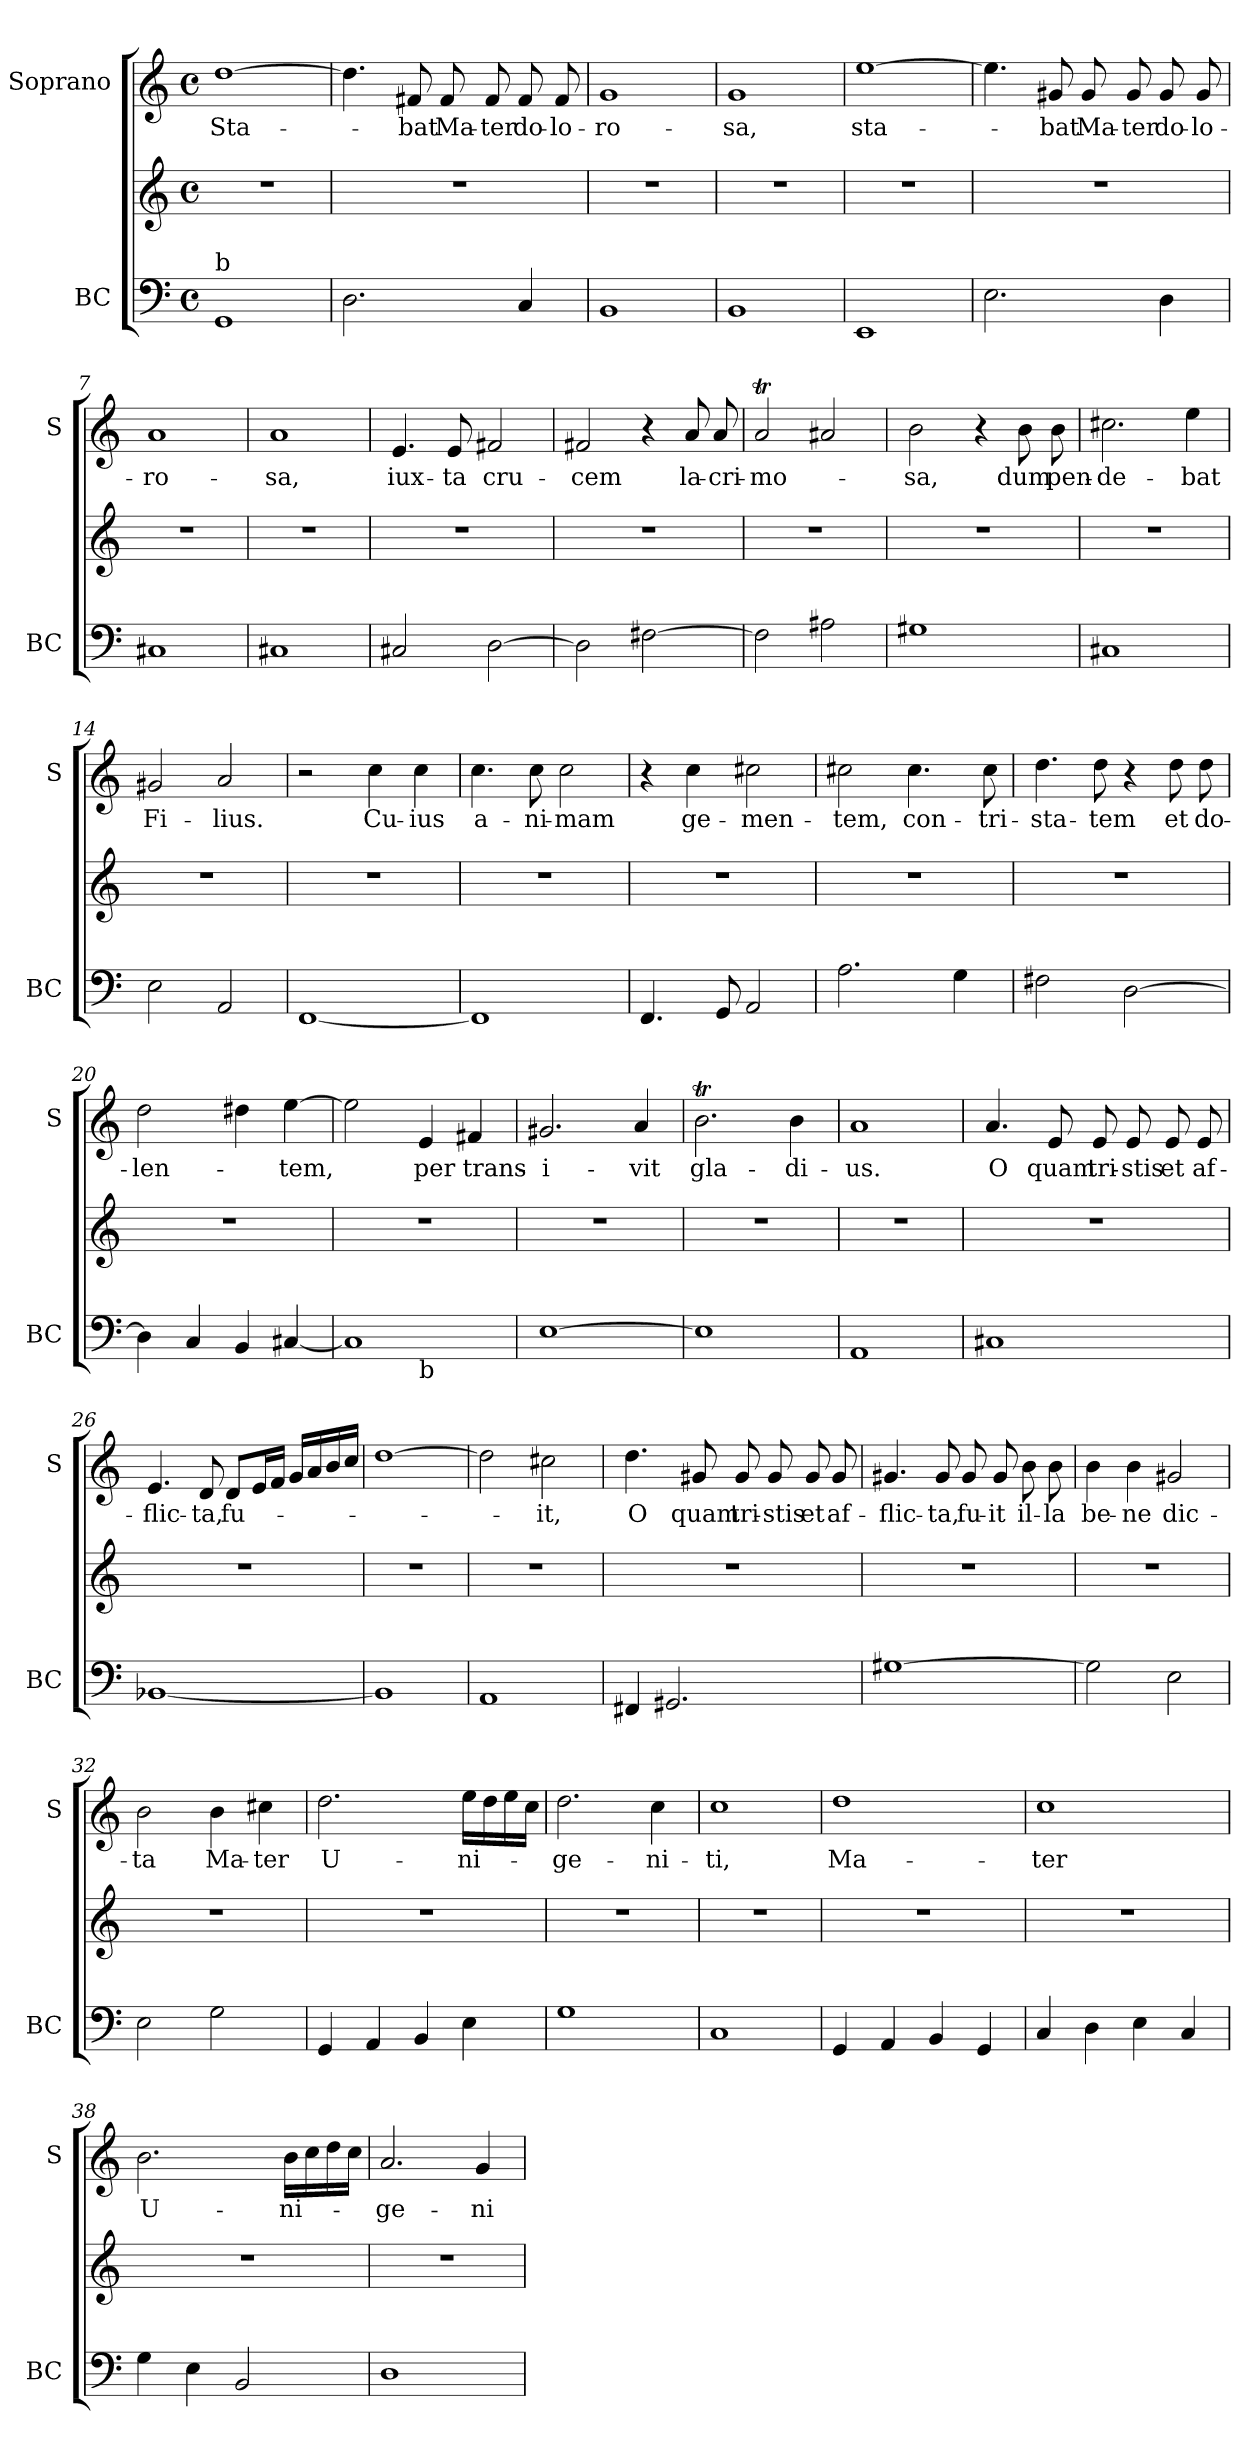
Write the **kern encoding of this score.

**kern	**kern	**kern	**text
*part2	*part2	*part1	*part1
*staff3	*staff2	*staff1	*staff1
*I"BC	*	*I"Soprano	*
*I'BC	*	*I'S	*
*clefF4	*clefG2	*clefG2	*
*k[]	*k[]	*k[]	*
*C:	*C:	*C:	*
*M4/4	*M4/4	*M4/4	*
*met(c)	*met(c)	*met(c)	*
=1	=1	=1	=1
!LO:TX:a:t=b	!	!	!
!	!	!	!LO:LY:b
1GG	1r	[1dd	Sta-
=2	=2	=2	=2
2.D\	1r	4.dd\]	.
!	!	!	!LO:LY:b
.	.	8f#X/	-bat
!	!	!	!LO:LY:b
.	.	8f#/	Ma-
!	!	!	!LO:LY:b
.	.	8f#/	-ter
!	!	!	!LO:LY:b
4C/	.	8f#/	do-
!	!	!	!LO:LY:b
.	.	8f#/	-lo-
=3	=3	=3	=3
!	!	!	!LO:LY:b
1BB	1r	1g	-ro-
=4	=4	=4	=4
!	!	!	!LO:LY:b
1BB	1r	1g	-sa,
=5	=5	=5	=5
!	!	!	!LO:LY:b
1EE	1r	[1ee	sta-
=6	=6	=6	=6
2.E\	1r	4.ee\]	.
!	!	!	!LO:LY:b
.	.	8g#X/	-bat
!	!	!	!LO:LY:b
.	.	8g#/	Ma-
!	!	!	!LO:LY:b
.	.	8g#/	-ter
!	!	!	!LO:LY:b
4D\	.	8g#/	do-
!	!	!	!LO:LY:b
.	.	8g#/	-lo-
!!LO:LB:g=z
=7	=7	=7	=7
!	!	!	!LO:LY:b
1C#X	1r	1a	-ro-
=8	=8	=8	=8
!	!	!	!LO:LY:b
1C#X	1r	1a	-sa,
=9	=9	=9	=9
!	!	!	!LO:LY:b
2C#X/	1r	4.e/	iux-
!	!	!	!LO:LY:b
.	.	8e/	-ta
!	!	!	!LO:LY:b
[2D\	.	2f#X/	cru-
=10	=10	=10	=10
!	!	!	!LO:LY:b
2D\]	1r	2f#X/	-cem
[2F#X\	.	4r	.
!	!	!	!LO:LY:b
.	.	8a/	la-
!	!	!	!LO:LY:b
.	.	8a/	-cri-
=11	=11	=11	=11
!	!	!	!LO:LY:b
2F#\]	1r	2aT/	-mo-
2A#X\	.	2a#X/	.
=12	=12	=12	=12
!	!	!	!LO:LY:b
1G#X	1r	2b\	-sa,
.	.	4r	.
!	!	!	!LO:LY:b
.	.	8b\	dum
!	!	!	!LO:LY:b
.	.	8b\	pen-
!!LO:LB:g=z
=13	=13	=13	=13
!	!	!	!LO:LY:b
1C#X	1r	2.cc#X\	-de-
!	!	!	!LO:LY:b
.	.	4ee\	-bat
=14	=14	=14	=14
!	!	!	!LO:LY:b
2E\	1r	2g#X/	Fi-
!	!	!	!LO:LY:b
2AA/	.	2a/	-lius.
=15	=15	=15	=15
[1FF	1r	2r	.
!	!	!	!LO:LY:b
.	.	4cc\	Cu-
!	!	!	!LO:LY:b
.	.	4cc\	-ius
=16	=16	=16	=16
!	!	!	!LO:LY:b
1FF]	1r	4.cc\	a-
!	!	!	!LO:LY:b
.	.	8cc\	-ni-
!	!	!	!LO:LY:b
.	.	2cc\	-mam
=17	=17	=17	=17
4.FF/	1r	4r	.
!	!	!	!LO:LY:b
.	.	4cc\	ge-
8GG/	.	.	.
!	!	!	!LO:LY:b
2AA/	.	2cc#X\	-men-
=18	=18	=18	=18
!	!	!	!LO:LY:b
2.A\	1r	2cc#X\	-tem,
!	!	!	!LO:LY:b
.	.	4.cc#\	con-
4G\	.	.	.
!	!	!	!LO:LY:b
.	.	8cc#\	-tri-
!!LO:PB:g=z
=19	=19	=19	=19
!	!	!	!LO:LY:b
2F#X\	1r	4.dd\	-sta-
!	!	!	!LO:LY:b
.	.	8dd\	-tem
[2D\	.	4r	.
!	!	!	!LO:LY:b
.	.	8dd\	et
!	!	!	!LO:LY:b
.	.	8dd\	do-
=20	=20	=20	=20
!	!	!	!LO:LY:b
4D\]	1r	2dd\	-len-
4C/	.	.	.
4BB/	.	4dd#X\	.
!	!	!	!LO:LY:b
[4C#X/	.	[4ee\	-tem,
=21	=21	=21	=21
*^	*	*	*
1C#]	2ryy	1r	2ee\]	.
!	!LO:TX:b:t=b	!	!	!
!	!	!	!	!LO:LY:b
.	2ryy	.	4e/	per
!	!	!	!	!LO:LY:b
.	.	.	4f#X/	trans-
=22	=22	=22	=22	=22
!	!	!	!	!LO:LY:b
*v	*v	*	*	*
[1E	1r	2.g#X/	-i-
!	!	!	!LO:LY:b
.	.	4a/	-vit
=23	=23	=23	=23
!	!	!	!LO:LY:b
1E]	1r	2.bt\	gla-
!	!	!	!LO:LY:b
.	.	4b\	-di-
=24	=24	=24	=24
!	!	!	!LO:LY:b
1AA	1r	1a	-us.
!!LO:LB:g=z
=25	=25	=25	=25
!	!	!	!LO:LY:b
1C#X	1r	4.a/	O
!	!	!	!LO:LY:b
.	.	8e/	quam
!	!	!	!LO:LY:b
.	.	8e/	tri-
!	!	!	!LO:LY:b
.	.	8e/	-stis
!	!	!	!LO:LY:b
.	.	8e/	et
!	!	!	!LO:LY:b
.	.	8e/	af-
=26	=26	=26	=26
!	!	!	!LO:LY:b
[1BB-X	1r	4.e/	-flic-
!	!	!	!LO:LY:b
.	.	8d/	-ta,
!	!	!	!LO:LY:b
.	.	8d/L	fu-
.	.	16e/L	.
.	.	16f/JJ	.
.	.	16g/LL	.
.	.	16a/	.
.	.	16b/	.
.	.	16cc/JJ	.
=27	=27	=27	=27
1BB-]	1r	[1dd	.
=28	=28	=28	=28
1AA	1r	2dd\]	.
!	!	!	!LO:LY:b
.	.	2cc#X\	-it,
=29	=29	=29	=29
!	!	!	!LO:LY:b
4FF#X/	1r	4.dd\	O
2.GG#X/	.	.	.
!	!	!	!LO:LY:b
.	.	8g#X/	quam
!	!	!	!LO:LY:b
.	.	8g#/	tri-
!	!	!	!LO:LY:b
.	.	8g#/	-stis
!	!	!	!LO:LY:b
.	.	8g#/	et
!	!	!	!LO:LY:b
.	.	8g#/	af-
!!LO:LB:g=z
=30	=30	=30	=30
!	!	!	!LO:LY:b
[1G#X	1r	4.g#X/	-flic-
!	!	!	!LO:LY:b
.	.	8g#/	-ta,
!	!	!	!LO:LY:b
.	.	8g#/	fu-
!	!	!	!LO:LY:b
.	.	8g#/	-it
!	!	!	!LO:LY:b
.	.	8b\	il-
!	!	!	!LO:LY:b
.	.	8b\	-la
=31	=31	=31	=31
!	!	!	!LO:LY:b
2G#\]	1r	4b\	be-
!	!	!	!LO:LY:b
.	.	4b\	-ne
!	!	!	!LO:LY:b
2E\	.	2g#X/	dic-
=32	=32	=32	=32
!	!	!	!LO:LY:b
2E\	1r	2b\	-ta
!	!	!	!LO:LY:b
2G\	.	4b\	Ma-
!	!	!	!LO:LY:b
.	.	4cc#X\	-ter
=33	=33	=33	=33
!	!	!	!LO:LY:b
4GG/	1r	2.dd\	U-
4AA/	.	.	.
4BB/	.	.	.
!	!	!	!LO:LY:b
4E\	.	16ee\LL	-ni-
.	.	16dd\	.
.	.	16ee\	.
.	.	16cc\JJ	.
=34	=34	=34	=34
!	!	!	!LO:LY:b
1G	1r	2.dd\	-ge-
!	!	!	!LO:LY:b
.	.	4cc\	-ni-
!!LO:LB:g=z
=35	=35	=35	=35
!	!	!	!LO:LY:b
1C	1r	1cc	-ti,
=36	=36	=36	=36
!	!	!	!LO:LY:b
4GG/	1r	1dd	Ma-
4AA/	.	.	.
4BB/	.	.	.
4GG/	.	.	.
=37	=37	=37	=37
!	!	!	!LO:LY:b
4C/	1r	1cc	-ter
4D\	.	.	.
4E\	.	.	.
4C/	.	.	.
=38	=38	=38	=38
!	!	!	!LO:LY:b
4G\	1r	2.b\	U-
4E\	.	.	.
2BB/	.	.	.
!	!	!	!LO:LY:b
.	.	16b\LL	-ni-
.	.	16cc\	.
.	.	16dd\	.
.	.	16cc\JJ	.
=39	=39	=39	=39
!	!	!	!LO:LY:b
1D	1r	2.a/	-ge-
!	!	!	!LO:LY:b
.	.	4g/	-ni-
=	=	=	=
*-	*-	*-	*-
